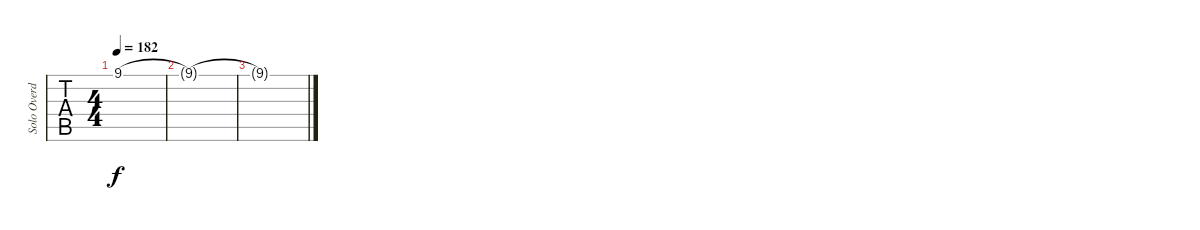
\track ("Solo Overdub Two" "Solo Overd") {instrument distortionguitar}
\staff {tabs}
\tuning (E4 B3 G3 D3 A2 E2) {hide}
\ts (4 4)
\tempo 182
\clef g2
\ks c
9.1.1{dy f} |
9.1{t}.1 |
9.1{t}.1
